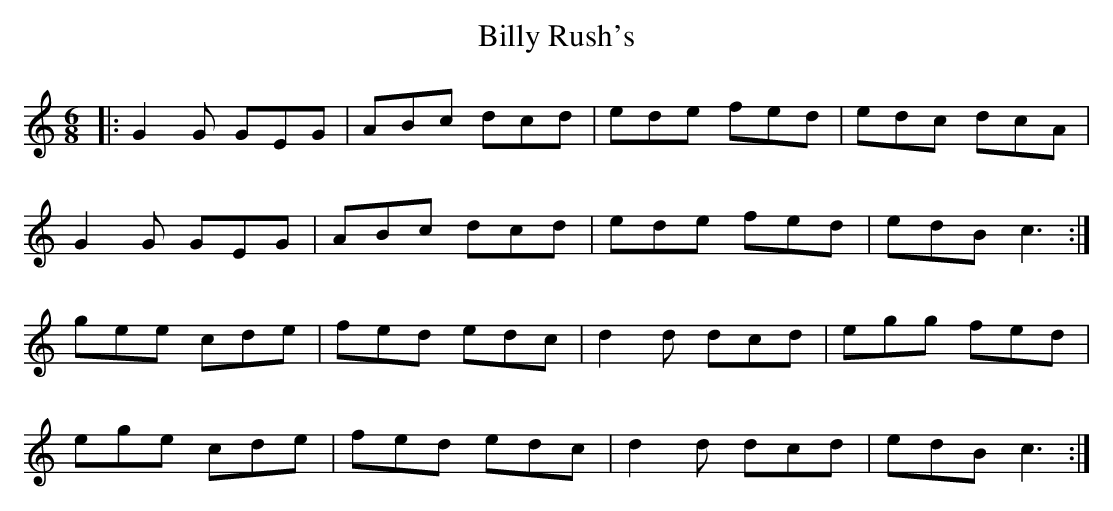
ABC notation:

X:1
T: Billy Rush's
M: 6/8
L: 1/8
K: Cmaj
|:G2G GEG|ABc dcd|ede fed|edc dcA|
G2G GEG|ABc dcd|ede fed|edB c3:|
gee cde|fed edc|d2d dcd|egg fed|
ege cde|fed edc|d2d dcd|edB c3:|
